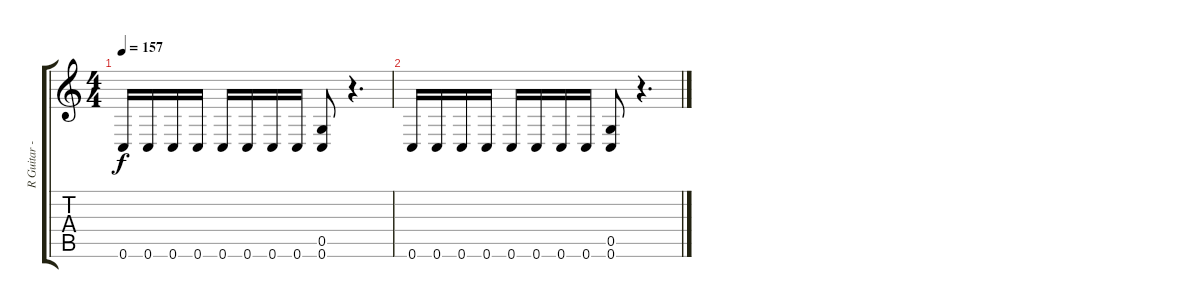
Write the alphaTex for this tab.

\track ("R Guitar - Hammett" "R Guitar -") {instrument distortionguitar}
\staff {score tabs}
\tuning (D4 A3 F3 C3 G2 C2) {hide}
\ts (4 4)
\tempo 157
\clef g2
\ks c
0.6.16{dy f} 0.6.16 0.6.16 0.6.16 0.6.16 0.6.16 0.6.16 0.6.16 (0.5 0.6).8 r.4{d} |
0.6.16 0.6.16 0.6.16 0.6.16 0.6.16 0.6.16 0.6.16 0.6.16 (0.5 0.6).8 r.4{d}
